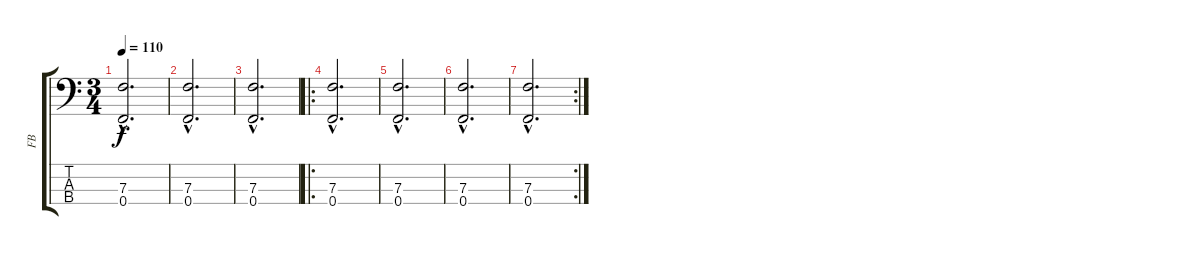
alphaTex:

\track ("FB" "FB") {instrument fretlessbass}
\staff {score tabs}
\tuning (Ab2 Eb2 Bb1 F1) {hide}
\ts (3 4)
\tempo 110
\clef f4
\ks c
(7.3{hac} 0.4{hac}).2{d dy f} |
(7.3{hac} 0.4{hac}).2{d} |
(7.3{hac} 0.4{hac}).2{d} |
\ro
(7.3{hac} 0.4{hac}).2{d} |
(7.3{hac} 0.4{hac}).2{d} |
(7.3{hac} 0.4{hac}).2{d} |
\rc 2
(7.3{hac} 0.4{hac}).2{d volume 0}
